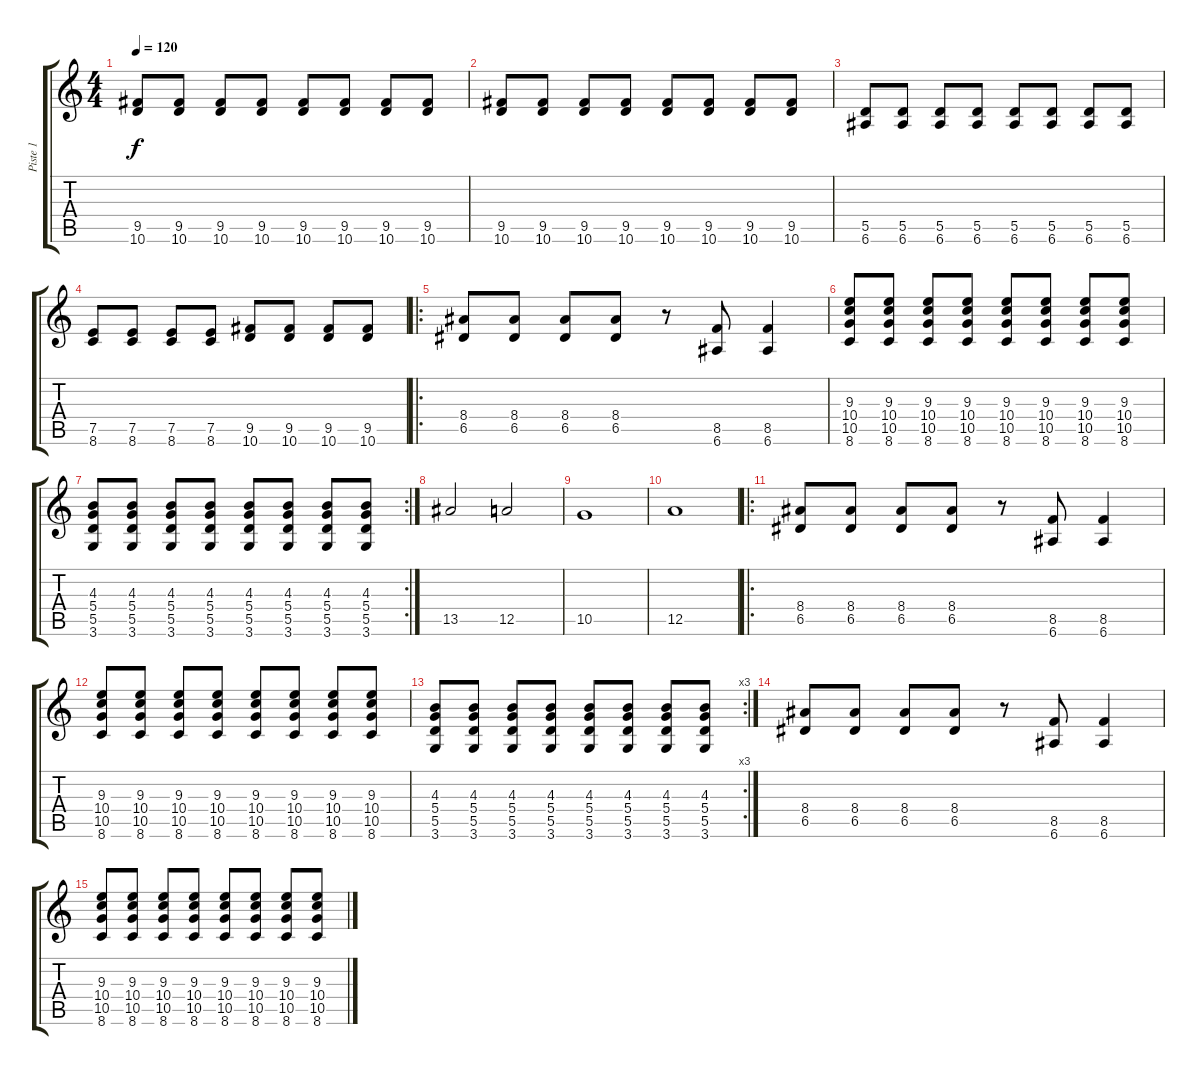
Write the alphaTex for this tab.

\track ("Piste 1" "Piste 1") {instrument distortionguitar}
\staff {score tabs}
\tuning (E4 B3 G3 D3 A2 E2) {hide}
\ts (4 4)
\tempo 120
\clef g2
\ks c
(9.5 10.6).8{dy f} (9.5 10.6).8 (9.5 10.6).8 (9.5 10.6).8 (9.5 10.6).8 (9.5 10.6).8 (9.5 10.6).8 (9.5 10.6).8 |
(9.5 10.6).8 (9.5 10.6).8 (9.5 10.6).8 (9.5 10.6).8 (9.5 10.6).8 (9.5 10.6).8 (9.5 10.6).8 (9.5 10.6).8 |
(5.5 6.6).8 (5.5 6.6).8 (5.5 6.6).8 (5.5 6.6).8 (5.5 6.6).8 (5.5 6.6).8 (5.5 6.6).8 (5.5 6.6).8 |
(7.5 8.6).8 (7.5 8.6).8 (7.5 8.6).8 (7.5 8.6).8 (9.5 10.6).8 (9.5 10.6).8 (9.5 10.6).8 (9.5 10.6).8 |
\ro
(8.4 6.5).8 (8.4 6.5).8 (8.4 6.5).8 (8.4 6.5).8 r.8 (8.5 6.6).8 (8.5 6.6).4 |
(9.3 10.4 10.5 8.6).8 (9.3 10.4 10.5 8.6).8 (9.3 10.4 10.5 8.6).8 (9.3 10.4 10.5 8.6).8 (9.3 10.4 10.5 8.6).8 (9.3 10.4 10.5 8.6).8 (9.3 10.4 10.5 8.6).8 (9.3 10.4 10.5 8.6).8 |
\rc 2
(4.3 5.4 5.5 3.6).8 (4.3 5.4 5.5 3.6).8 (4.3 5.4 5.5 3.6).8 (4.3 5.4 5.5 3.6).8 (4.3 5.4 5.5 3.6).8 (4.3 5.4 5.5 3.6).8 (4.3 5.4 5.5 3.6).8 (4.3 5.4 5.5 3.6).8 |
13.5.2 12.5.2 |
10.5.1 |
12.5.1 |
\ro
(8.4 6.5).8 (8.4 6.5).8 (8.4 6.5).8 (8.4 6.5).8 r.8 (8.5 6.6).8 (8.5 6.6).4 |
(9.3 10.4 10.5 8.6).8 (9.3 10.4 10.5 8.6).8 (9.3 10.4 10.5 8.6).8 (9.3 10.4 10.5 8.6).8 (9.3 10.4 10.5 8.6).8 (9.3 10.4 10.5 8.6).8 (9.3 10.4 10.5 8.6).8 (9.3 10.4 10.5 8.6).8 |
\rc 3
(4.3 5.4 5.5 3.6).8 (4.3 5.4 5.5 3.6).8 (4.3 5.4 5.5 3.6).8 (4.3 5.4 5.5 3.6).8 (4.3 5.4 5.5 3.6).8 (4.3 5.4 5.5 3.6).8 (4.3 5.4 5.5 3.6).8 (4.3 5.4 5.5 3.6).8 |
(8.4 6.5).8 (8.4 6.5).8 (8.4 6.5).8 (8.4 6.5).8 r.8 (8.5 6.6).8 (8.5 6.6).4 |
(9.3 10.4 10.5 8.6).8 (9.3 10.4 10.5 8.6).8 (9.3 10.4 10.5 8.6).8 (9.3 10.4 10.5 8.6).8 (9.3 10.4 10.5 8.6).8 (9.3 10.4 10.5 8.6).8 (9.3 10.4 10.5 8.6).8 (9.3 10.4 10.5 8.6).8
